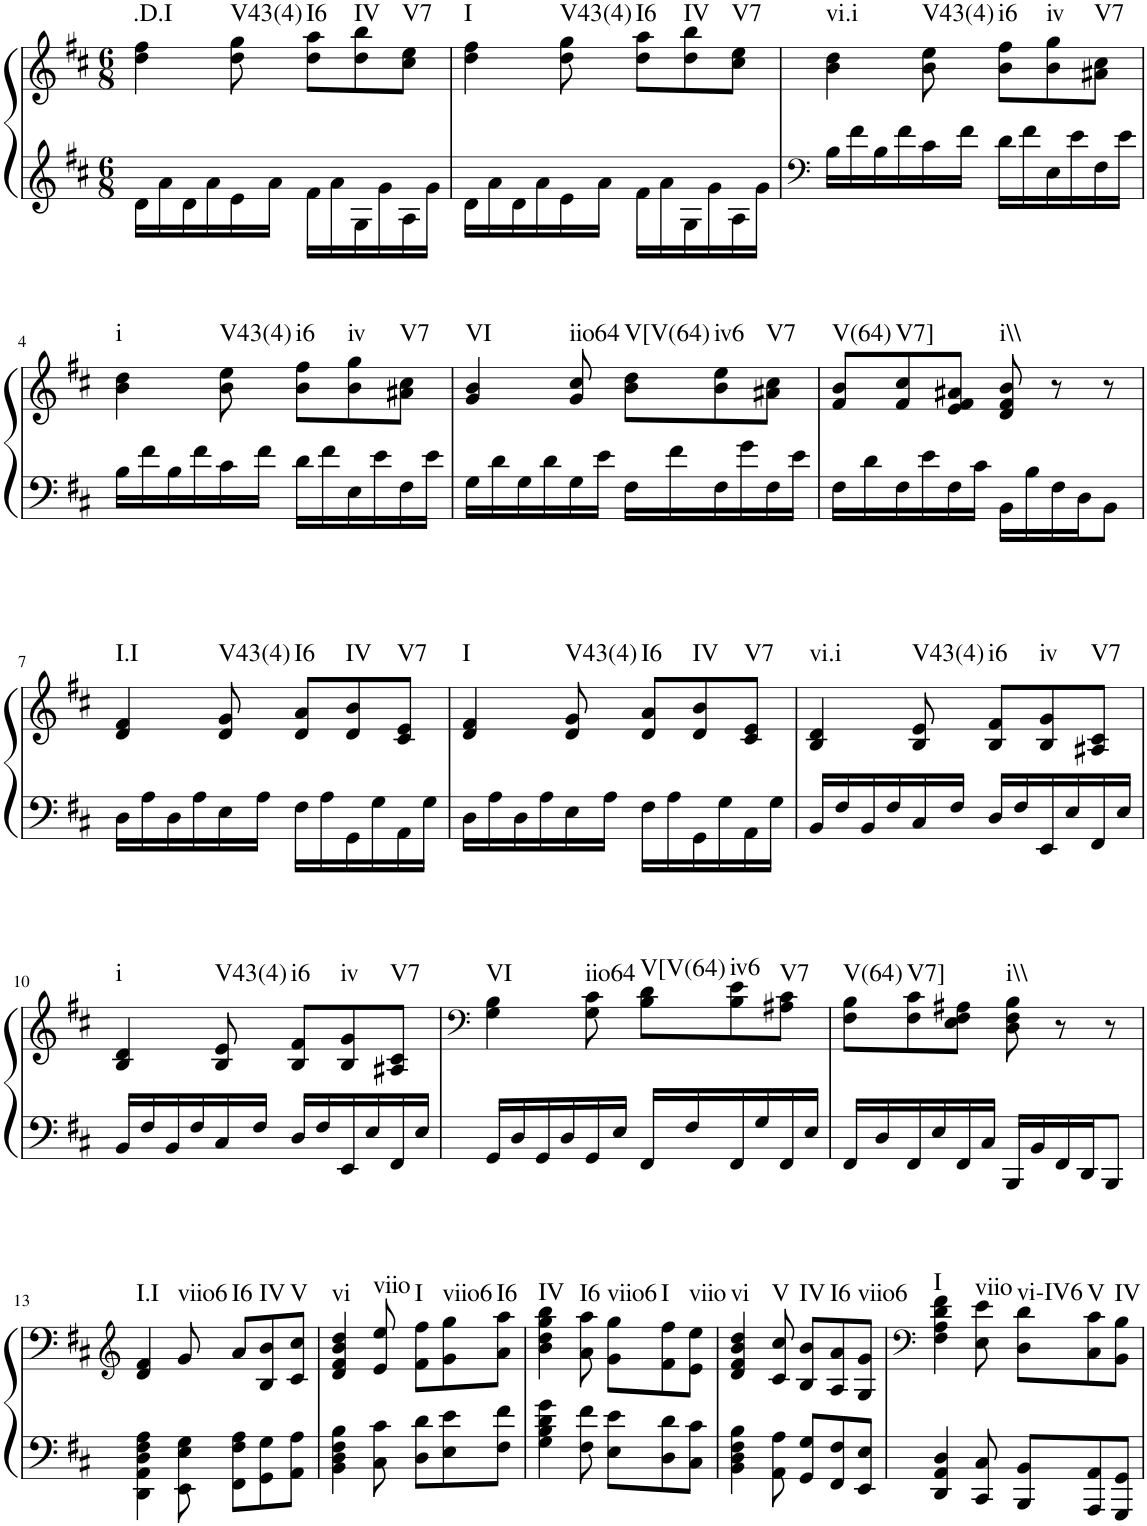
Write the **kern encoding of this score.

**kern	**kern	**harte
*part1	*part1	*part1
*staff2	*staff1	*
*I"Piano	*	*
*I'Pno.	*	*
*clefG2	*clefG2	*
*k[f#c#]	*k[f#c#]	*
*M6/8	*M6/8	*
=1	=1	=1
!	!	!LO:H:kt=.D.I
16d\LL	4dd\ 4ff#\	N
16a\	.	.
16d\	.	.
16a\	.	.
!	!	!LO:H:kt=V43(4)
16e\	8dd\ 8gg\	N
16a\JJ	.	.
!	!	!LO:H:kt=I6
16f#\LL	8dd\ 8aa\L	N
16a\	.	.
!	!	!LO:H:kt=IV
16G\	8dd\ 8bb\	N
16g\	.	.
!	!	!LO:H:kt=V7
16A\	8cc#\ 8ee\J	N
16g\JJ	.	.
=2	=2	=2
!	!	!LO:H:kt=I
16d\LL	4dd\ 4ff#\	N
16a\	.	.
16d\	.	.
16a\	.	.
!	!	!LO:H:kt=V43(4)
16e\	8dd\ 8gg\	N
16a\JJ	.	.
!	!	!LO:H:kt=I6
16f#\LL	8dd\ 8aa\L	N
16a\	.	.
!	!	!LO:H:kt=IV
16G\	8dd\ 8bb\	N
16g\	.	.
!	!	!LO:H:kt=V7
16A\	8cc#\ 8ee\J	N
16g\JJ	.	.
=3	=3	=3
*clefF4	*	*
!	!	!LO:H:kt=vi.i
16B\LL	4b\ 4dd\	N
16f#\	.	.
16B\	.	.
16f#\	.	.
!	!	!LO:H:kt=V43(4)
16c#\	8b\ 8ee\	N
16f#\JJ	.	.
!	!	!LO:H:kt=i6
16d\LL	8b\ 8ff#\L	N
16f#\	.	.
!	!	!LO:H:kt=iv
16E\	8b\ 8gg\	N
16e\	.	.
!	!	!LO:H:kt=V7
16F#\	8a#X\ 8cc#\J	N
16e\JJ	.	.
!!LO:LB:g=z
=4	=4	=4
!	!	!LO:H:kt=i
16B\LL	4b\ 4dd\	N
16f#\	.	.
16B\	.	.
16f#\	.	.
!	!	!LO:H:kt=V43(4)
16c#\	8b\ 8ee\	N
16f#\JJ	.	.
!	!	!LO:H:kt=i6
16d\LL	8b\ 8ff#\L	N
16f#\	.	.
!	!	!LO:H:kt=iv
16E\	8b\ 8gg\	N
16e\	.	.
!	!	!LO:H:kt=V7
16F#\	8a#X\ 8cc#\J	N
16e\JJ	.	.
=5	=5	=5
!	!	!LO:H:kt=VI
16G\LL	4g/ 4b/	N
16d\	.	.
16G\	.	.
16d\	.	.
!	!	!LO:H:kt=iio64
16G\	8g/ 8cc#/	N
16e\JJ	.	.
!	!	!LO:H:kt=V[V(64)
16F#\LL	8b\ 8dd\L	N
16f#\	.	.
!	!	!LO:H:kt=iv6
16F#\	8b\ 8ee\	N
16g\	.	.
!	!	!LO:H:kt=V7
16F#\	8a#X\ 8cc#\J	N
16e\JJ	.	.
=6	=6	=6
!	!	!LO:H:kt=V(64)
16F#\LL	8f#/ 8b/L	N
16d\	.	.
!	!	!LO:H:kt=V7]
16F#\	8f#/ 8cc#/	N
16e\	.	.
16F#\	8e/ 8f#/ 8a#X/J	.
16c#\JJ	.	.
!	!	!LO:H:kt=i\\
16BB\LL	8d/ 8f#/ 8b/	N
16B\	.	.
16F#\	8r	.
16D\J	.	.
8BB\J	8r	.
!!LO:LB:g=z
=7	=7	=7
!	!	!LO:H:kt=I.I
16D\LL	4d/ 4f#/	N
16A\	.	.
16D\	.	.
16A\	.	.
!	!	!LO:H:kt=V43(4)
16E\	8d/ 8g/	N
16A\JJ	.	.
!	!	!LO:H:kt=I6
16F#\LL	8d/ 8a/L	N
16A\	.	.
!	!	!LO:H:kt=IV
16GG\	8d/ 8b/	N
16G\	.	.
!	!	!LO:H:kt=V7
16AA\	8c#/ 8e/J	N
16G\JJ	.	.
=8	=8	=8
!	!	!LO:H:kt=I
16D\LL	4d/ 4f#/	N
16A\	.	.
16D\	.	.
16A\	.	.
!	!	!LO:H:kt=V43(4)
16E\	8d/ 8g/	N
16A\JJ	.	.
!	!	!LO:H:kt=I6
16F#\LL	8d/ 8a/L	N
16A\	.	.
!	!	!LO:H:kt=IV
16GG\	8d/ 8b/	N
16G\	.	.
!	!	!LO:H:kt=V7
16AA\	8c#/ 8e/J	N
16G\JJ	.	.
=9	=9	=9
!	!	!LO:H:kt=vi.i
16BB/LL	4B/ 4d/	N
16F#/	.	.
16BB/	.	.
16F#/	.	.
!	!	!LO:H:kt=V43(4)
16C#/	8B/ 8e/	N
16F#/JJ	.	.
!	!	!LO:H:kt=i6
16D/LL	8B/ 8f#/L	N
16F#/	.	.
!	!	!LO:H:kt=iv
16EE/	8B/ 8g/	N
16E/	.	.
!	!	!LO:H:kt=V7
16FF#/	8A#X/ 8c#/J	N
16E/JJ	.	.
!!LO:LB:g=z
=10	=10	=10
!	!	!LO:H:kt=i
16BB/LL	4B/ 4d/	N
16F#/	.	.
16BB/	.	.
16F#/	.	.
!	!	!LO:H:kt=V43(4)
16C#/	8B/ 8e/	N
16F#/JJ	.	.
!	!	!LO:H:kt=i6
16D/LL	8B/ 8f#/L	N
16F#/	.	.
!	!	!LO:H:kt=iv
16EE/	8B/ 8g/	N
16E/	.	.
!	!	!LO:H:kt=V7
16FF#/	8A#X/ 8c#/J	N
16E/JJ	.	.
=11	=11	=11
*	*clefF4	*
!	!	!LO:H:kt=VI
16GG/LL	4G\ 4B\	N
16D/	.	.
16GG/	.	.
16D/	.	.
!	!	!LO:H:kt=iio64
16GG/	8G\ 8c#\	N
16E/JJ	.	.
!	!	!LO:H:kt=V[V(64)
16FF#/LL	8B\ 8d\L	N
16F#/	.	.
!	!	!LO:H:kt=iv6
16FF#/	8B\ 8e\	N
16G/	.	.
!	!	!LO:H:kt=V7
16FF#/	8A#X\ 8c#\J	N
16E/JJ	.	.
=12	=12	=12
!	!	!LO:H:kt=V(64)
16FF#/LL	8F#\ 8B\L	N
16D/	.	.
!	!	!LO:H:kt=V7]
16FF#/	8F#\ 8c#\	N
16E/	.	.
16FF#/	8E\ 8F#\ 8A#X\J	.
16C#/JJ	.	.
!	!	!LO:H:kt=i\\
16BBB/LL	8D\ 8F#\ 8B\	N
16BB/	.	.
16FF#/	8r	.
16DD/J	.	.
8BBB/J	8r	.
!!LO:LB:g=z
=13	=13	=13
*	*clefG2	*
!	!	!LO:H:kt=I.I
4DD\ 4AA\ 4D\ 4F#\ 4A\	4d/ 4f#/	N
!	!	!LO:H:kt=viio6
8EE\ 8E\ 8G\	8g/	N
!	!	!LO:H:kt=I6
8FF#\ 8F#\ 8A\L	8a/L	N
!	!	!LO:H:kt=IV
8GG\ 8G\	8B/ 8b/	N
!	!	!LO:H:kt=V
8AA\ 8A\J	8c#/ 8cc#/J	N
=14	=14	=14
!	!	!LO:H:kt=vi
4BB\ 4D\ 4F#\ 4B\	4d/ 4f#/ 4b/ 4dd/	N
!	!	!LO:H:kt=viio
8C#\ 8c#\	8e/ 8ee/	N
!	!	!LO:H:kt=I
8D\ 8d\L	8f#\ 8ff#\L	N
!	!	!LO:H:kt=viio6
8E\ 8e\	8g\ 8gg\	N
!	!	!LO:H:kt=I6
8F#\ 8f#\J	8a\ 8aa\J	N
=15	=15	=15
!	!	!LO:H:kt=IV
4G\ 4B\ 4d\ 4g\	4b\ 4dd\ 4gg\ 4bb\	N
!	!	!LO:H:kt=I6
8F#\ 8f#\	8a\ 8aa\	N
!	!	!LO:H:kt=viio6
8E\ 8e\L	8g\ 8gg\L	N
!	!	!LO:H:kt=I
8D\ 8d\	8f#\ 8ff#\	N
!	!	!LO:H:kt=viio
8C#\ 8c#\J	8e\ 8ee\J	N
=16	=16	=16
!	!	!LO:H:kt=vi
4BB\ 4D\ 4F#\ 4B\	4d/ 4f#/ 4b/ 4dd/	N
!	!	!LO:H:kt=V
8AA\ 8A\	8c#/ 8cc#/	N
!	!	!LO:H:kt=IV
8GG/ 8G/L	8B/ 8b/L	N
!	!	!LO:H:kt=I6
8FF#/ 8F#/	8A/ 8a/	N
!	!	!LO:H:kt=viio6
8EE/ 8E/J	8G/ 8g/J	N
=17	=17	=17
*	*clefF4	*
!	!	!LO:H:kt=I
4DD/ 4AA/ 4D/	4F#\ 4A\ 4d\ 4f#\	N
!	!	!LO:H:kt=viio
8CC#/ 8C#/	8E\ 8e\	N
!	!	!LO:H:kt=vi-IV6
8BBB/ 8BB/L	8D\ 8d\L	N
!	!	!LO:H:kt=V
8AAA/ 8AA/	8C#\ 8c#\	N
!	!	!LO:H:kt=IV
8GGG/ 8GG/J	8BB\ 8B\J	N
=	=	=
*-	*-	*-
